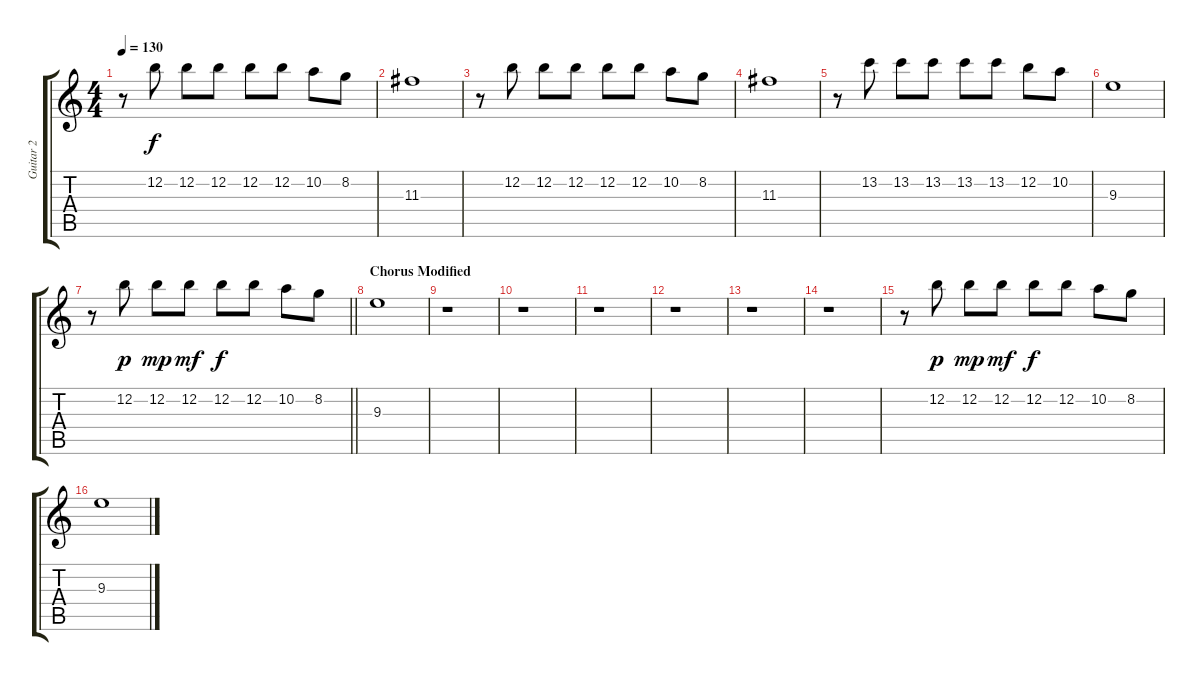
\track ("Guitar 2" "Guitar 2") {instrument acousticguitarsteel}
\staff {score tabs}
\tuning (E4 B3 G3 D3 A2 E2) {hide}
\ts (4 4)
\tempo 130
\clef g2
\ks c
r.8{dy f} 12.2.8 12.2.8 12.2.8 12.2.8 12.2.8 10.2.8 8.2.8 |
11.3.1 |
r.8 12.2.8 12.2.8 12.2.8 12.2.8 12.2.8 10.2.8 8.2.8 |
11.3.1 |
r.8 13.2.8 13.2.8 13.2.8 13.2.8 13.2.8 12.2.8 10.2.8 |
9.3.1 |
\barLineRight lightlight
r.8 12.2.8{dy p volume 13 instrument overdrivenguitar} 12.2.8{dy mp} 12.2.8{dy mf} 12.2.8{dy f} 12.2.8 10.2.8 8.2.8 |
\section ("" "Chorus Modified")
9.3.1 |
r.1 |
r.1 |
r.1 |
r.1 |
r.1 |
r.1 |
r.8 12.2.8{dy p volume 13 instrument overdrivenguitar} 12.2.8{dy mp} 12.2.8{dy mf} 12.2.8{dy f} 12.2.8 10.2.8 8.2.8 |
9.3.1
